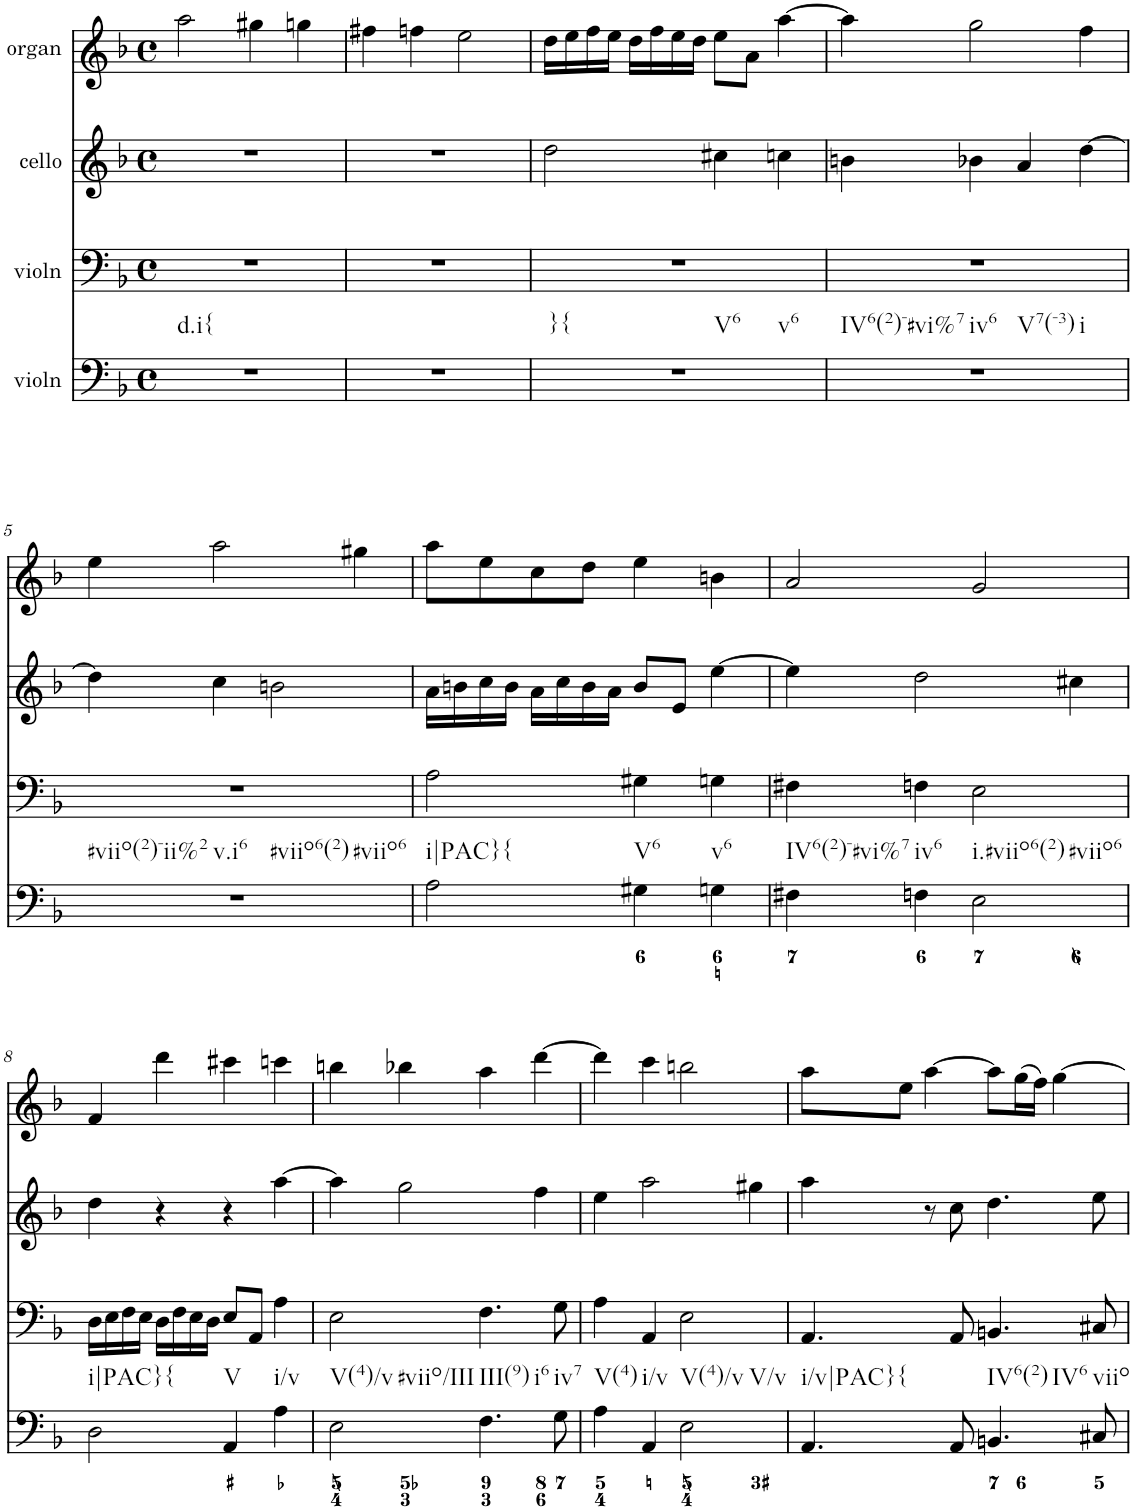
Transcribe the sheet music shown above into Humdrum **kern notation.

**kern	**kern	**kern	**kern
*part4	*part3	*part2	*part1
*staff4	*staff3	*staff2	*staff1
*I"violn	*I"violn	*I"cello	*I"organ
*clefF4	*clefF4	*clefG2	*clefG2
*k[b-]	*k[b-]	*k[b-]	*k[b-]
*d:	*d:	*d:	*d:
*M4/4	*M4/4	*M4/4	*M4/4
*met(c)	*met(c)	*met(c)	*met(c)
=1	=1	=1	=1
!LO:TX:b:t=d.i{	!	!	!
1r	1r	1r	2aa\
.	.	.	4gg#X\
.	.	.	4ggn\
=2	=2	=2	=2
1r	1r	1r	4ff#X\
.	.	.	4ffn\
.	.	.	2ee\
=3	=3	=3	=3
!LO:TX:b:t=}{	!	!	!
!LO:TX:b:t=V6	!	!	!
!LO:TX:b:t=v6	!	!	!
1r	1r	2dd\	16dd\LL
.	.	.	16ee\
.	.	.	16ff\
.	.	.	16ee\JJ
.	.	.	16dd\LL
.	.	.	16ff\
.	.	.	16ee\
.	.	.	16dd\JJ
.	.	4cc#X\	8ee\L
.	.	.	8a\J
.	.	4ccn\	[4aa\
=4	=4	=4	=4
!LO:TX:b:t=IV6(2)-#vi%7	!	!	!
!LO:TX:b:t=iv6	!	!	!
!LO:TX:b:t=V7(-3)	!	!	!
!LO:TX:b:t=i	!	!	!
1r	1r	4bn\	4aa\]
.	.	4b-X\	2gg\
.	.	4a/	.
.	.	[4dd\	4ff\
!!LO:LB:g=z
=5	=5	=5	=5
!LO:TX:b:t=#viio(2)-ii%2	!	!	!
!LO:TX:b:t=v.i6	!	!	!
!LO:TX:b:t=#viio6(2)	!	!	!
!LO:TX:b:t=#viio6	!	!	!
1r	1r	4dd\]	4ee\
.	.	4cc\	2aa\
.	.	2bn\	.
.	.	.	4gg#X\
=6	=6	=6	=6
!LO:TX:b:t=i|PAC}{	!	!	!
2A\	2A\	16a\LL	8aa\L
.	.	16bn\	.
.	.	16cc\	8ee\
.	.	16b\JJ	.
.	.	16a\LL	8cc\
.	.	16cc\	.
.	.	16b\	8dd\J
.	.	16a\JJ	.
!LO:TX:b:t=V6	!	!	!
4G#X\	4G#X\	8b/L	4ee\
.	.	8e/J	.
!LO:TX:b:t=v6	!	!	!
4Gn\	4Gn\	[4ee\	4bn\
=7	=7	=7	=7
!LO:TX:b:t=IV6(2)-#vi%7	!	!	!
4F#X\	4F#X\	4ee\]	2a/
!LO:TX:b:t=iv6	!	!	!
4Fn\	4Fn\	2dd\	.
!LO:TX:b:t=i.#viio6(2)	!	!	!
!LO:TX:b:t=#viio6	!	!	!
2E\	2E\	.	2g/
.	.	4cc#X\	.
!!LO:LB:g=z
=8	=8	=8	=8
!LO:TX:b:t=i|PAC}{	!	!	!
2D\	16D\LL	4dd\	4f/
.	16E\	.	.
.	16F\	.	.
.	16E\JJ	.	.
.	16D\LL	4r	4ddd\
.	16F\	.	.
.	16E\	.	.
.	16D\JJ	.	.
!LO:TX:b:t=V	!	!	!
4AA/	8E/L	4r	4ccc#X\
.	8AA/J	.	.
!LO:TX:b:t=i/v	!	!	!
4A\	4A\	[4aa\	4cccn\
=9	=9	=9	=9
!LO:TX:b:t=V(4)/v	!	!	!
!LO:TX:b:t=#viio/III	!	!	!
2E\	2E\	4aa\]	4bbn\
.	.	2gg\	4bb-X\
!LO:TX:b:t=III(9)	!	!	!
!LO:TX:b:t=i6	!	!	!
4.F\	4.F\	.	4aa\
.	.	4ff\	[4ddd\
!LO:TX:b:t=iv7	!	!	!
8G\	8G\	.	.
=10	=10	=10	=10
!LO:TX:b:t=V(4)	!	!	!
4A\	4A\	4ee\	4ddd\]
!LO:TX:b:t=i/v	!	!	!
4AA/	4AA/	2aa\	4ccc\
!LO:TX:b:t=V(4)/v	!	!	!
!LO:TX:b:t=V/v	!	!	!
2E\	2E\	.	2bbn\
.	.	4gg#X\	.
=11	=11	=11	=11
!LO:TX:b:t=i/v|PAC}	!	!	!
!LO:TX:b:t={	!	!	!
4.AA/	4.AA/	4aa\	8aa\L
.	.	.	8ee\J
.	.	8r	[4aa\
8AA/	8AA/	8cc\	.
!LO:TX:b:t=IV6(2)	!	!	!
!LO:TX:b:t=IV6	!	!	!
4.BBn/	4.BBn/	4.dd\	8aa\L]
.	.	.	(16gg\L
.	.	.	16ff\JJ)
.	.	.	[4gg\
!LO:TX:b:t=viio	!	!	!
8C#X/	8C#X/	8ee\	.
=	=	=	=
*-	*-	*-	*-
